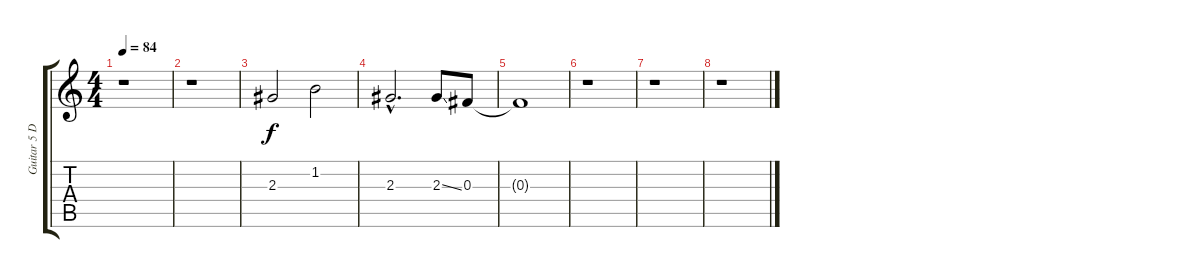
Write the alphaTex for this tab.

\track ("Guitar 5 Distortion" "Guitar 5 D") {instrument distortionguitar}
\staff {score tabs}
\tuning (Eb4 Bb3 Gb3 Db3 Ab2 Eb2) {hide}
\ts (4 4)
\tempo 84
\clef g2
\ks c
r.1{dy f} |
r.1 |
2.3.2 1.2.2 |
2.3{hac}.2{d} 2.3{ss}.8 0.3.8 |
0.3{t}.1 |
r.1 |
r.1 |
r.1
